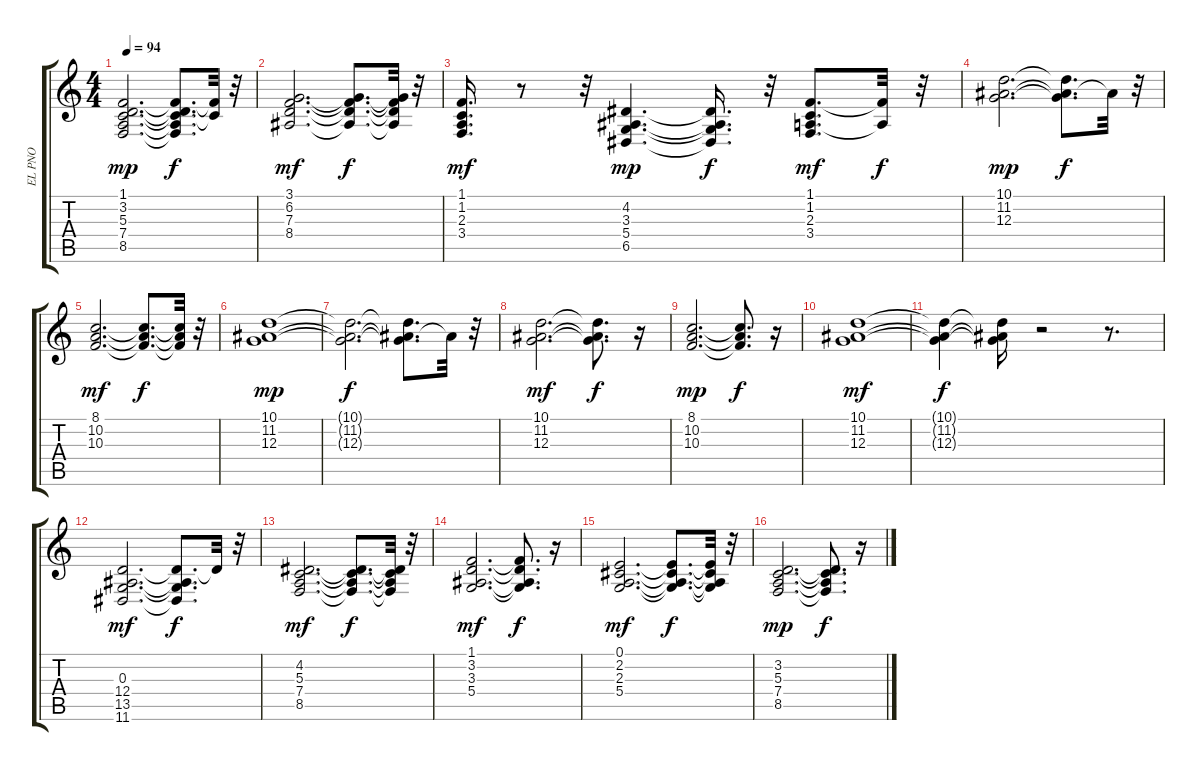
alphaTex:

\track ("EL PNO" "EL PNO") {instrument electricpiano1}
\staff {score tabs}
\tuning (E4 B3 G3 D3 A2 E2) {hide}
\ts (4 4)
\tempo 94
\clef g2
\ks c
(1.1 3.2 5.3 7.4 8.5).2{d dy mp} (1.1{t} 3.2{t} 5.3{t} 7.4{t} 8.5{t}).8{d dy f} (1.1{t} 5.3{t}).32 r.32 |
(3.1 6.2 7.3 8.4).2{d dy mf} (3.1{t} 6.2{t} 7.3{t} 8.4{t}).8{d dy f} (3.1{t} 6.2{t} 7.3{t} 8.4{t}).32 r.32 |
(1.1 1.2 2.3 3.4).16{d dy mf} r.8 r.32 (4.2 3.3 5.4 6.5).4{d dy mp} (4.2{t} 3.3{t} 5.4{t} 6.5{t}).16{d dy f} r.32 (1.1 1.2 2.3 3.4).8{d dy mf} (1.1{t} 2.3{t}).32{dy f} r.32 |
(10.1 11.2 12.3).2{d dy mp} (10.1{t} 11.2{t} 12.3{t}).8{d dy f} 11.2{t}.32 r.32 |
(8.1 10.2 10.3).2{d dy mf} (8.1{t} 10.2{t} 10.3{t}).8{d dy f} (8.1{t} 10.2{t} 10.3{t}).32 r.32 |
(10.1 11.2 12.3).1{dy mp} |
(10.1{t} 11.2{t} 12.3{t}).2{d dy f} (10.1{t} 11.2{t} 12.3{t}).8{d} 11.2{t}.32 r.32 |
(10.1 11.2 12.3).2{d dy mf} (10.1{t} 11.2{t} 12.3{t}).8{d dy f} r.16 |
(8.1 10.2 10.3).2{d dy mp} (8.1{t} 10.2{t} 10.3{t}).8{d dy f} r.16 |
(10.1 11.2 12.3).1{dy mf} |
(10.1{t} 11.2{t} 12.3{t}).4{dy f} (10.1{t} 11.2{t} 12.3{t}).16 r.2 r.8{d} |
(0.3 12.4 13.5 11.6).2{d dy mf} (0.3{t} 12.4{t} 13.5{t} 11.6{t}).8{d dy f} 12.4{t}.32 r.32 |
(4.2 5.3 7.4 8.5).2{d dy mf} (4.2{t} 5.3{t} 7.4{t} 8.5{t}).8{d dy f} (4.2{t} 5.3{t} 7.4{t} 8.5{t}).32 r.32 |
(1.1 3.2 3.3 5.4).2{d dy mf} (1.1{t} 3.2{t} 3.3{t} 5.4{t}).8{d dy f} r.16 |
(0.1 2.2 2.3 5.4).2{d dy mf} (0.1{t} 2.2{t} 2.3{t} 5.4{t}).8{d dy f} (0.1{t} 2.2{t} 2.3{t} 5.4{t}).32 r.32 |
(3.2 5.3 7.4 8.5).2{d dy mp} (3.2{t} 5.3{t} 7.4{t} 8.5{t}).8{d dy f} r.16
